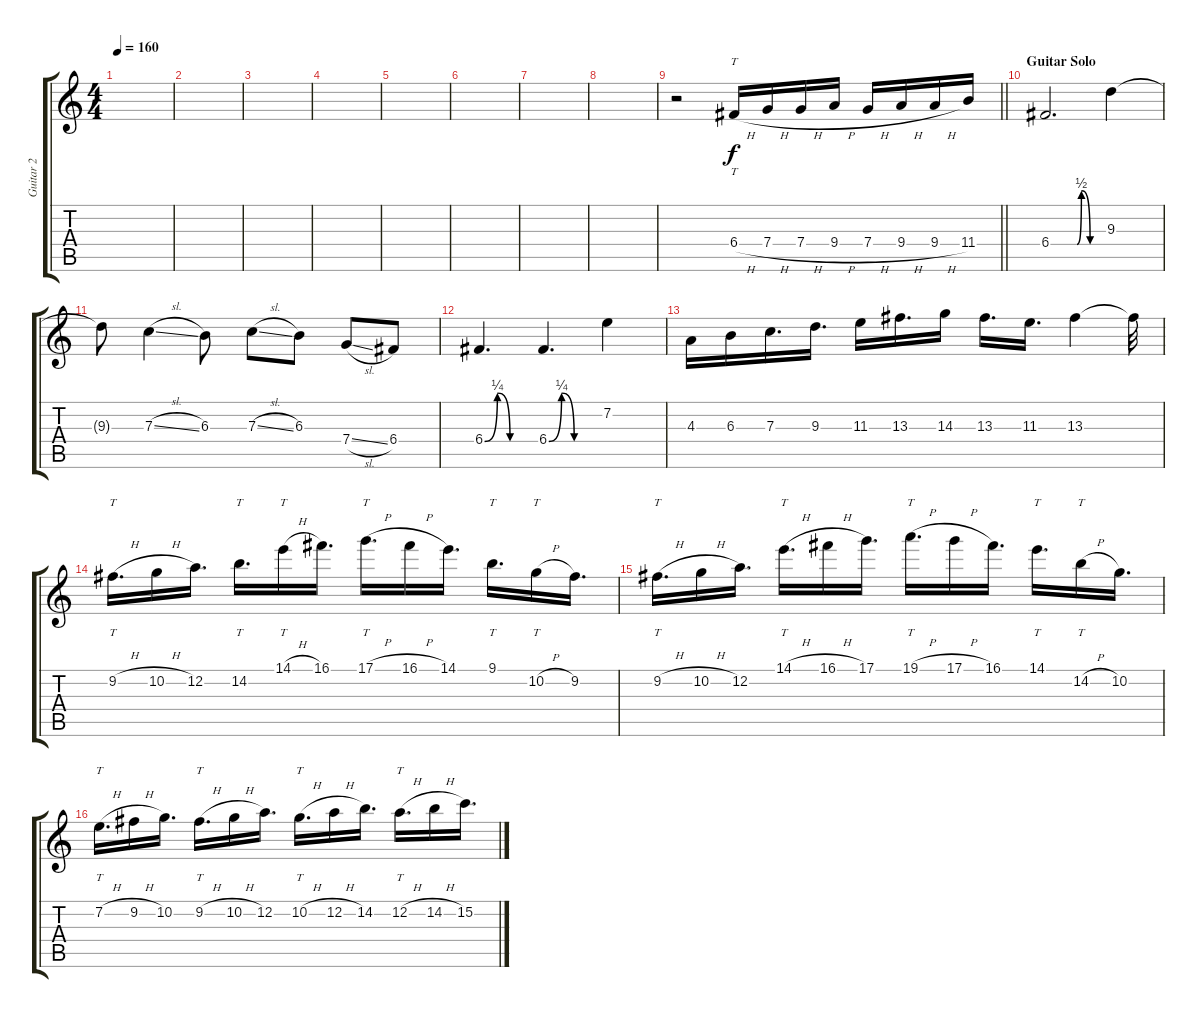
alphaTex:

\track ("Guitar 2" "Guitar 2") {instrument distortionguitar}
\staff {score tabs}
\tuning (D4 A3 F3 C3 G2 C2) {hide}
\ts (4 4)
\tempo 160
\clef g2
\ks c
|
|
|
|
|
|
|
|
\barLineRight lightlight
r.2 6.4{h}.16{tt dy f} 7.4{h}.16 7.4{h}.16 9.4{h}.16 7.4{h}.16 9.4{h}.16 9.4{h}.16 11.4.16 |
\section ("" "Guitar Solo")
6.4{be (custom 0 0 15 0 30 0 35 2 45 0 60 0)}.2{d} 9.3.4 |
9.3{t}.8 7.3{sl}.4 6.3.8 7.3{sl}.8 6.3.8 7.4{sl}.8 6.4.8 |
6.4{be (custom 0 0 15 1 30 0 60 0)}.4{d} 6.4{be (custom 0 0 15 1 30 0 60 0)}.4{d} 7.2.4 |
4.3.16 6.3.16 7.3.16{d} 9.3.16{d} 11.3.16 13.3.16{d} 14.3.16 13.3.16{d} 11.3.16{d} 13.3.4 13.3{t}.32 |
9.2{h}.16{tt d} 10.2{h}.16 12.2.16{d} 14.2.16{tt d} 14.1{h}.16{tt} 16.1.16{d} 17.1{h}.16{tt d} 16.1{h}.16 14.1.16{d} 9.1.16{tt d} 10.2{h}.16{tt} 9.2.16{d} |
9.2{h}.16{tt d} 10.2{h}.16 12.2.16{d} 14.1{h}.16{tt d} 16.1{h}.16 17.1.16{d} 19.1{h}.16{tt d} 17.1{h}.16 16.1.16{d} 14.1.16{tt d} 14.2{h}.16{tt} 10.2.16{d} |
7.2{h}.16{tt d} 9.2{h}.16 10.2.16{d} 9.2{h}.16{tt d} 10.2{h}.16 12.2.16{d} 10.2{h}.16{tt d} 12.2{h}.16 14.2.16{d} 12.2{h}.16{tt d} 14.2{h}.16 15.2.16{d}
